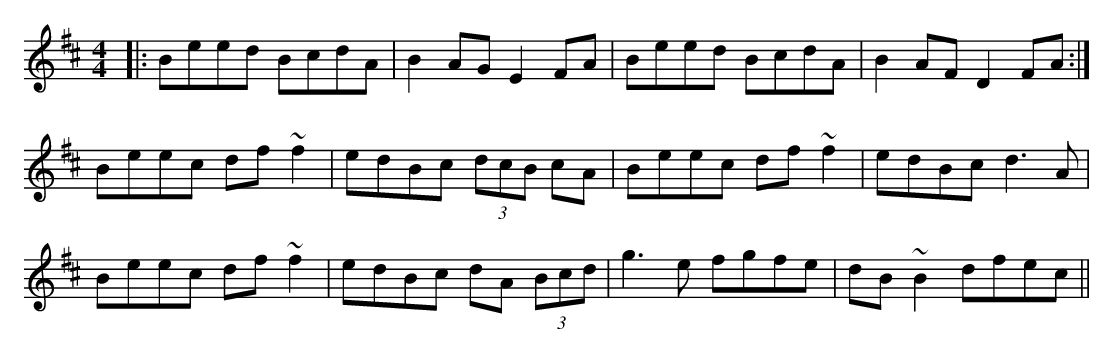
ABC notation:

X:1
M:4/4
K:Edor
|:Beed BcdA|B2 AG E2 FA|Beed BcdA|B2 AF D2 FA:|
Beec df ~f2|edBc (3dcB cA|Beec df ~f2|edBc d3A|
Beec df ~f2|edBc dA (3Bcd|g3e fgfe|dB ~B2 dfec||
